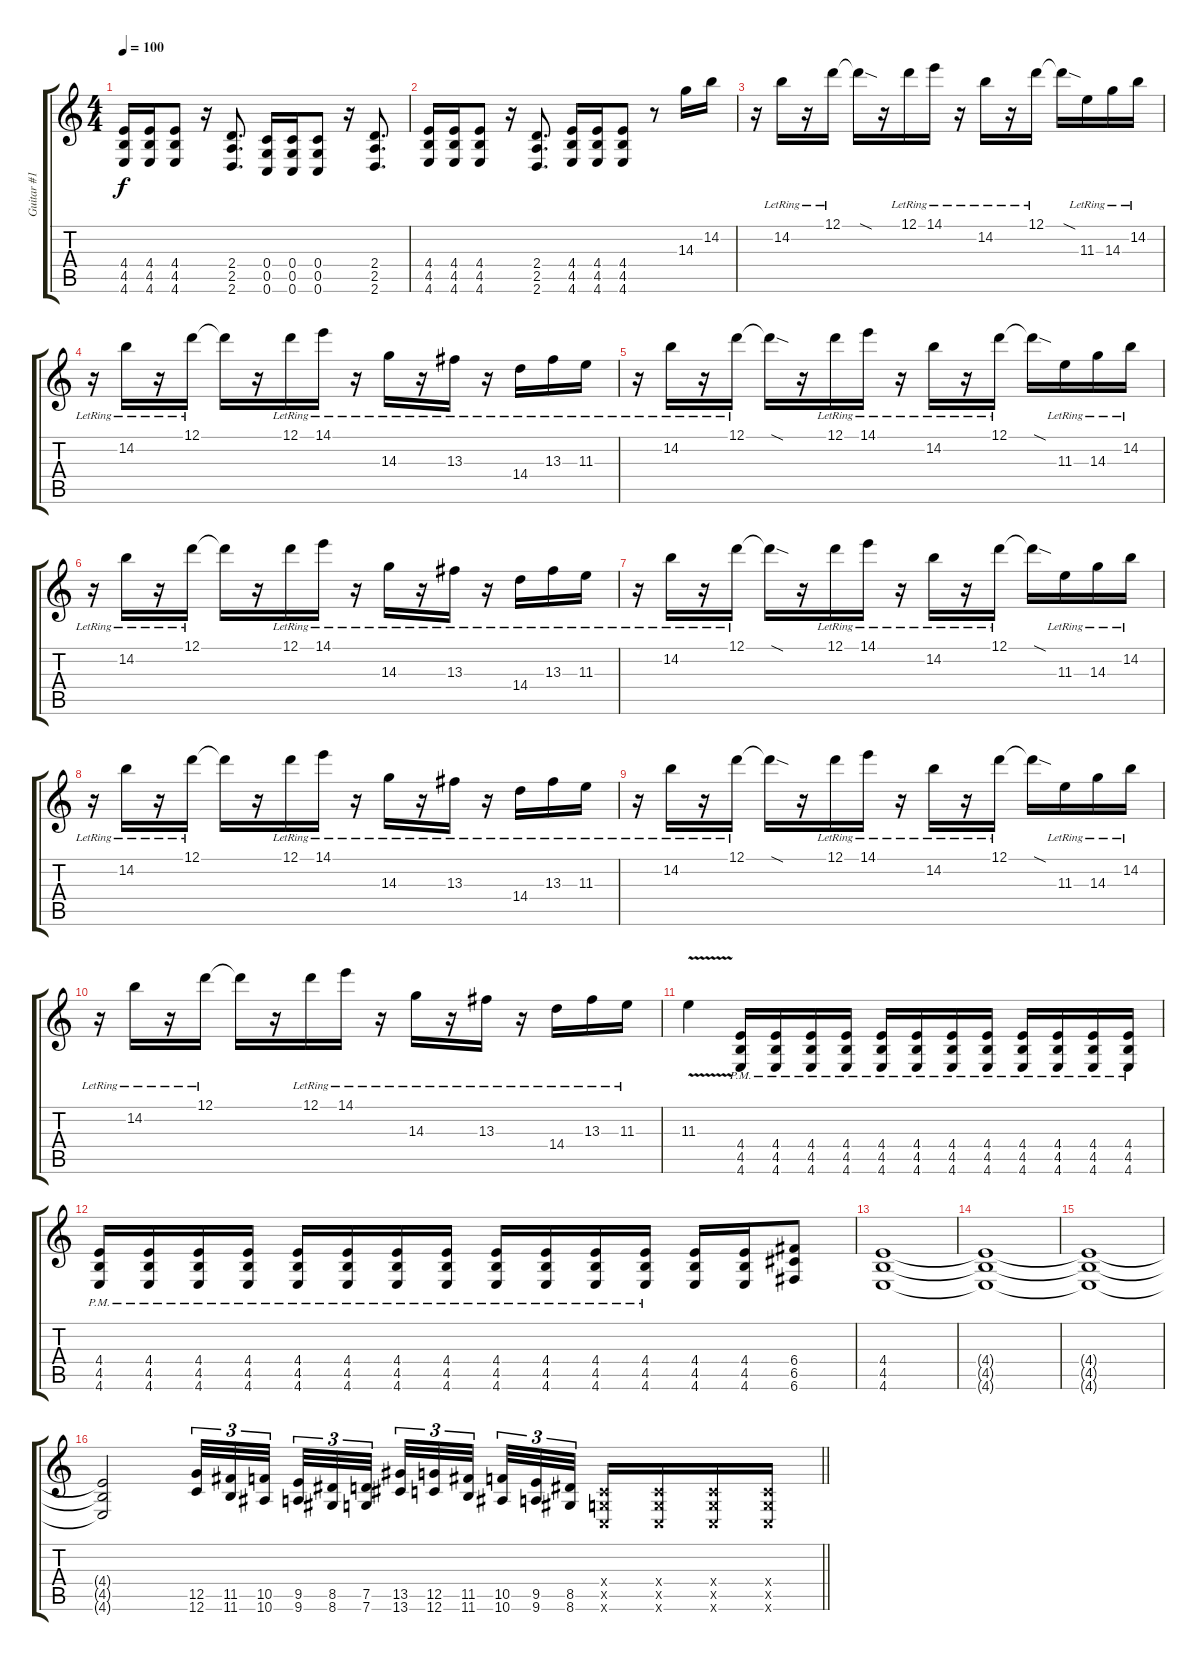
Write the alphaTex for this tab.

\track ("Guitar #1" "Guitar #1") {instrument distortionguitar}
\staff {score tabs}
\tuning (D4 A3 F3 C3 G2 C2) {hide}
\ts (4 4)
\tempo 100
\clef g2
\ks c
(4.4 4.5 4.6).16{dy f} (4.4 4.5 4.6).16 (4.4 4.5 4.6).8 r.16 (2.4 2.5 2.6).8{d} (0.4 0.5 0.6).16 (0.4 0.5 0.6).16 (0.4 0.5 0.6).8 r.16 (2.4 2.5 2.6).8{d} |
(4.4 4.5 4.6).16 (4.4 4.5 4.6).16 (4.4 4.5 4.6).8 r.16 (2.4 2.5 2.6).8{d} (4.4 4.5 4.6).16 (4.4 4.5 4.6).16 (4.4 4.5 4.6).8 r.8 14.3.16 14.2.16 |
r.16{volume 16} 14.2{lr}.16 r.16 12.1{lr}.16 12.1{sod t}.16 r.16 12.1{lr}.16 14.1{lr}.16 r.16 14.2{lr}.16 r.16 12.1{lr}.16 12.1{sod t}.16 11.3{lr}.16 14.3{lr}.16 14.2{lr}.16 |
r.16 14.2{lr}.16 r.16 12.1{lr}.16 12.1{t}.16 r.16 12.1{lr}.16 14.1{lr}.16 r.16 14.3{lr}.16 r.16 13.3{lr}.16 r.16 14.4{lr}.16 13.3{lr}.16 11.3{lr}.16 |
r.16 14.2{lr}.16 r.16 12.1{lr}.16 12.1{sod t}.16 r.16 12.1{lr}.16 14.1{lr}.16 r.16 14.2{lr}.16 r.16 12.1{lr}.16 12.1{sod t}.16 11.3{lr}.16 14.3{lr}.16 14.2{lr}.16 |
r.16 14.2{lr}.16 r.16 12.1{lr}.16 12.1{t}.16 r.16 12.1{lr}.16 14.1{lr}.16 r.16 14.3{lr}.16 r.16 13.3{lr}.16 r.16 14.4{lr}.16 13.3{lr}.16 11.3{lr}.16 |
r.16 14.2{lr}.16 r.16 12.1{lr}.16 12.1{sod t}.16 r.16 12.1{lr}.16 14.1{lr}.16 r.16 14.2{lr}.16 r.16 12.1{lr}.16 12.1{sod t}.16 11.3{lr}.16 14.3{lr}.16 14.2{lr}.16 |
r.16 14.2{lr}.16 r.16 12.1{lr}.16 12.1{t}.16 r.16 12.1{lr}.16 14.1{lr}.16 r.16 14.3{lr}.16 r.16 13.3{lr}.16 r.16 14.4{lr}.16 13.3{lr}.16 11.3{lr}.16 |
r.16 14.2{lr}.16 r.16 12.1{lr}.16 12.1{sod t}.16 r.16 12.1{lr}.16 14.1{lr}.16 r.16 14.2{lr}.16 r.16 12.1{lr}.16 12.1{sod t}.16 11.3{lr}.16 14.3{lr}.16 14.2{lr}.16 |
r.16 14.2{lr}.16 r.16 12.1{lr}.16 12.1{t}.16 r.16 12.1{lr}.16 14.1{lr}.16 r.16 14.3{lr}.16 r.16 13.3{lr}.16 r.16 14.4{lr}.16 13.3{lr}.16 11.3{lr}.16 |
11.3{v}.4 (4.4{pm} 4.5{pm} 4.6{pm}).16 (4.4{pm} 4.5{pm} 4.6{pm}).16 (4.4{pm} 4.5{pm} 4.6{pm}).16 (4.4{pm} 4.5{pm} 4.6{pm}).16 (4.4{pm} 4.5{pm} 4.6{pm}).16 (4.4{pm} 4.5{pm} 4.6{pm}).16 (4.4{pm} 4.5{pm} 4.6{pm}).16 (4.4{pm} 4.5{pm} 4.6{pm}).16 (4.4{pm} 4.5{pm} 4.6{pm}).16 (4.4{pm} 4.5{pm} 4.6{pm}).16 (4.4{pm} 4.5{pm} 4.6{pm}).16 (4.4{pm} 4.5{pm} 4.6{pm}).16 |
(4.4{pm} 4.5{pm} 4.6{pm}).16 (4.4{pm} 4.5{pm} 4.6{pm}).16 (4.4{pm} 4.5{pm} 4.6{pm}).16 (4.4{pm} 4.5{pm} 4.6{pm}).16 (4.4{pm} 4.5{pm} 4.6{pm}).16 (4.4{pm} 4.5{pm} 4.6{pm}).16 (4.4{pm} 4.5{pm} 4.6{pm}).16 (4.4{pm} 4.5{pm} 4.6{pm}).16 (4.4{pm} 4.5{pm} 4.6{pm}).16 (4.4{pm} 4.5{pm} 4.6{pm}).16 (4.4{pm} 4.5{pm} 4.6{pm}).16 (4.4 4.5 4.6{pm}).16 (4.4 4.5 4.6).16 (4.4 4.5 4.6).16 (6.4 6.5 6.6).8 |
(4.4 4.5 4.6).1 |
(4.4{t} 4.5{t} 4.6{t}).1 |
(4.4{t} 4.5{t} 4.6{t}).1 |
\barLineRight lightlight
(4.4{t} 4.5{t} 4.6{t}).2 (12.5 12.6).32{tu (3 2)} (11.5 11.6).32{tu (3 2)} (10.5 10.6).32{tu (3 2) beam splitsecondary} (9.5 9.6).32{tu (3 2)} (8.5 8.6).32{tu (3 2)} (7.5 7.6).32{tu (3 2) beam splitsecondary} (13.5 13.6).32{tu (3 2)} (12.5 12.6).32{tu (3 2)} (11.5 11.6).32{tu (3 2) beam splitsecondary} (10.5 10.6).32{tu (3 2)} (9.5 9.6).32{tu (3 2)} (8.5 8.6).32{tu (3 2)} (0.4{x} 0.5{x} 0.6{x}).16 (0.4{x} 0.5{x} 0.6{x}).16 (0.4{x} 0.5{x} 0.6{x}).16 (0.4{x} 0.5{x} 0.6{x}).16
